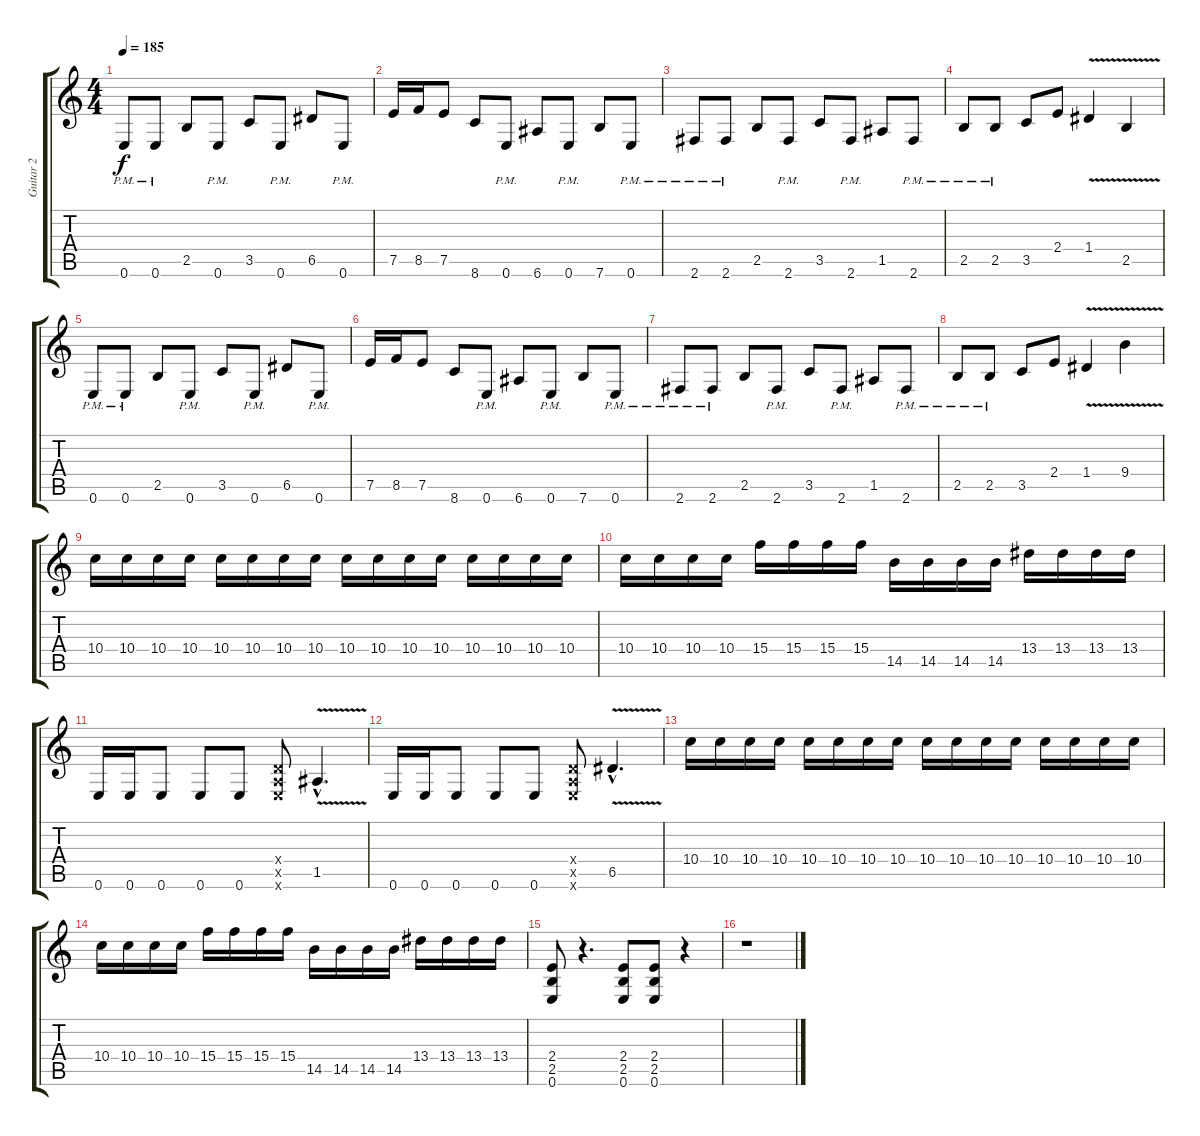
\track ("Guitar 2" "Guitar 2") {instrument distortionguitar}
\staff {score tabs}
\tuning (E4 B3 G3 D3 A2 E2) {hide}
\ts (4 4)
\tempo 185
\clef g2
\ks c
0.6{pm}.8{dy f} 0.6{pm}.8 2.5.8 0.6{pm}.8 3.5.8 0.6{pm}.8 6.5.8 0.6{pm}.8 |
7.5.16 8.5.16 7.5.8 8.6.8 0.6{pm}.8 6.6.8 0.6{pm}.8 7.6.8 0.6{pm}.8 |
2.6{pm}.8 2.6{pm}.8 2.5.8 2.6{pm}.8 3.5.8 2.6{pm}.8 1.5.8 2.6{pm}.8 |
2.5{pm}.8 2.5{pm}.8 3.5.8 2.4.8 1.4{v}.4 2.5{v}.4 |
0.6{pm}.8 0.6{pm}.8 2.5.8 0.6{pm}.8 3.5.8 0.6{pm}.8 6.5.8 0.6{pm}.8 |
7.5.16 8.5.16 7.5.8 8.6.8 0.6{pm}.8 6.6.8 0.6{pm}.8 7.6.8 0.6{pm}.8 |
2.6{pm}.8 2.6{pm}.8 2.5.8 2.6{pm}.8 3.5.8 2.6{pm}.8 1.5.8 2.6{pm}.8 |
2.5{pm}.8 2.5{pm}.8 3.5.8 2.4.8 1.4{v}.4 9.4{v}.4 |
10.4.16 10.4.16 10.4.16 10.4.16 10.4.16 10.4.16 10.4.16 10.4.16 10.4.16 10.4.16 10.4.16 10.4.16 10.4.16 10.4.16 10.4.16 10.4.16 |
10.4.16 10.4.16 10.4.16 10.4.16 15.4.16 15.4.16 15.4.16 15.4.16 14.5.16 14.5.16 14.5.16 14.5.16 13.4.16 13.4.16 13.4.16 13.4.16 |
0.6.16 0.6.16 0.6.8 0.6.8 0.6.8 (0.4{x} 0.5{x} 0.6{x}).8 1.5{v hac}.4{d} |
0.6.16 0.6.16 0.6.8 0.6.8 0.6.8 (0.4{x} 0.5{x} 0.6{x}).8 6.5{v hac}.4{d} |
10.4.16 10.4.16 10.4.16 10.4.16 10.4.16 10.4.16 10.4.16 10.4.16 10.4.16 10.4.16 10.4.16 10.4.16 10.4.16 10.4.16 10.4.16 10.4.16 |
10.4.16 10.4.16 10.4.16 10.4.16 15.4.16 15.4.16 15.4.16 15.4.16 14.5.16 14.5.16 14.5.16 14.5.16 13.4.16 13.4.16 13.4.16 13.4.16 |
(2.4 2.5 0.6).8 r.4{d} (2.4 2.5 0.6).8 (2.4 2.5 0.6).8 r.4 |
r.1
